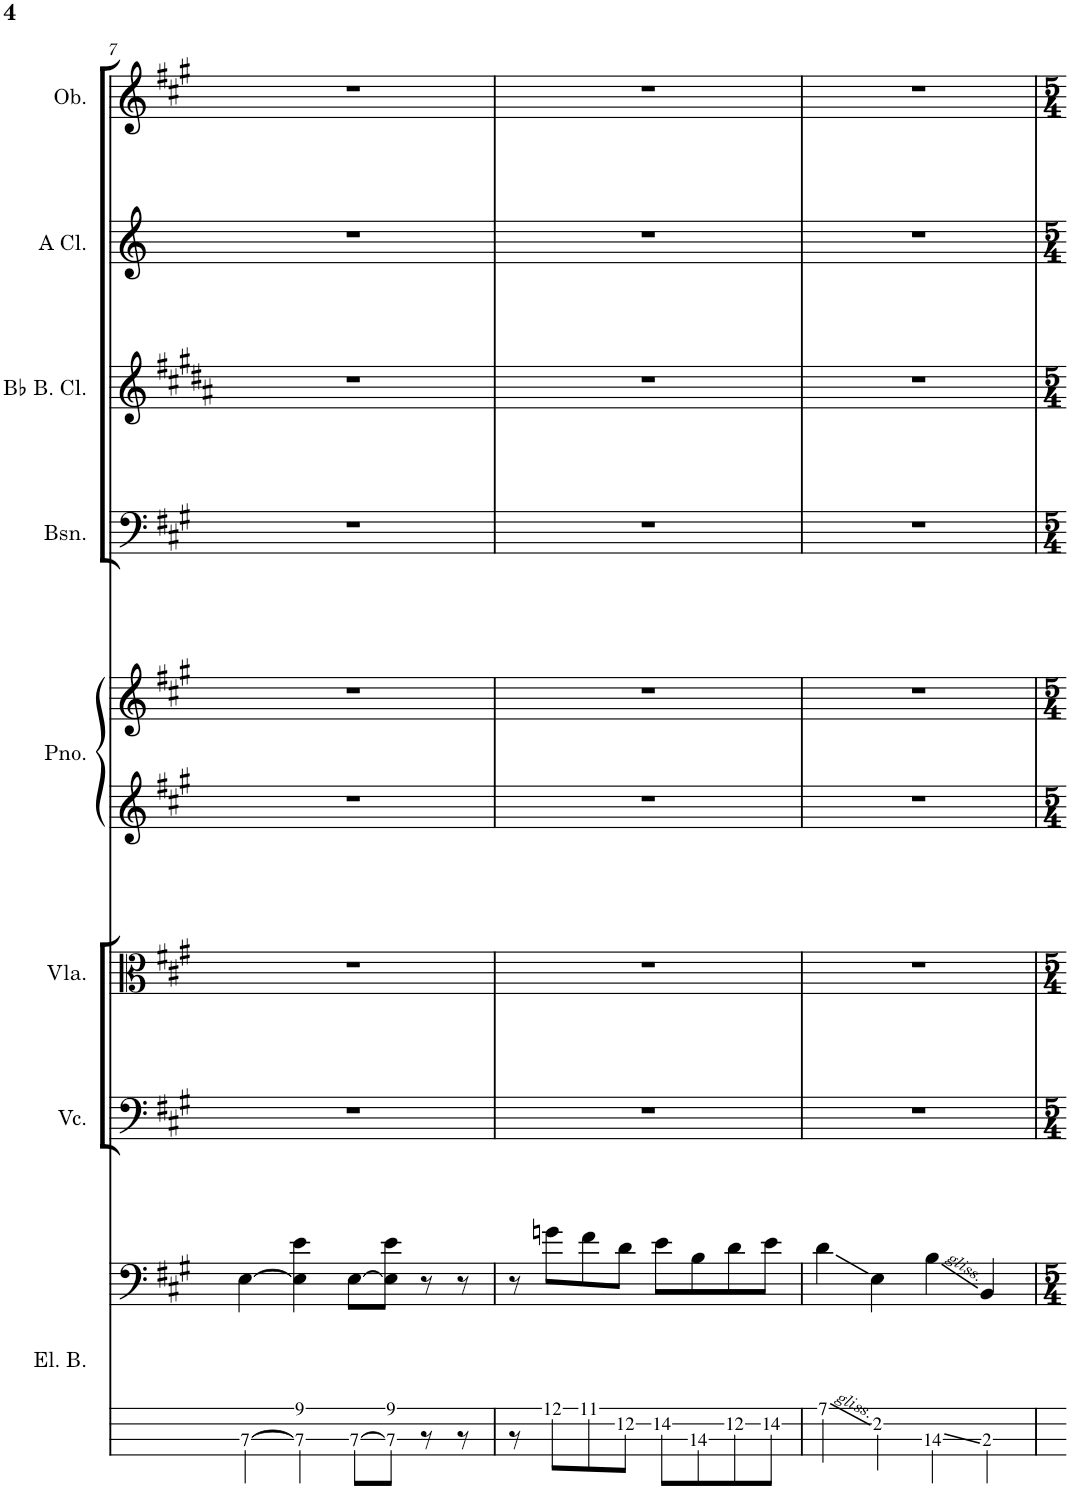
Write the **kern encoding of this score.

**kern	**kern	**kern	**kern	**kern	**kern	**kern	**kern	**kern	**kern
*part8	*part8	*part7	*part6	*part5	*part5	*part4	*part3	*part2	*part1
*staff10	*staff9	*staff8	*staff7	*staff6	*staff5	*staff4	*staff3	*staff2	*staff1
*I"Electric Bass	*	*I"Violoncello	*I"Viola	*I"Piano	*	*I"Bassoon	*I"Bb Bass Clarinet	*I"A Clarinet	*I"Oboe
*I'El. B.	*	*I'Vc.	*I'Vla.	*I'Pno.	*	*I'Bsn.	*I'Bb B. Cl.	*I'A Cl.	*I'Ob.
!!LO:PB:g=z
*	*clefF4	*clefF4	*clefC3	*clefG2	*clefG2	*clefF4	*clefG2	*clefG2	*clefG2
*Trd7c12	*Trd7c12	*	*	*	*	*	*Trd8c14	*Trd2c3	*
*k[f#c#g#]	*k[f#c#g#]	*k[f#c#g#]	*k[f#c#g#]	*k[f#c#g#]	*k[f#c#g#]	*k[f#c#g#]	*k[f#c#g#d#a#]	*k[]	*k[f#c#g#]
*M4/4	*M4/4	*M4/4	*M4/4	*M4/4	*M4/4	*M4/4	*M4/4	*M4/4	*M4/4
=7	=7	=7	=7	=7	=7	=7	=7	=7	=7
[4E\	[4E\	1r	1r	1r	1r	1r	1r	1r	1r
4E\] 4e\	4E\] 4e\	.	.	.	.	.	.	.	.
[8E\L	[8E\L	.	.	.	.	.	.	.	.
8E\] 8e\J	8E\] 8e\J	.	.	.	.	.	.	.	.
8r	8r	.	.	.	.	.	.	.	.
8r	8r	.	.	.	.	.	.	.	.
=8	=8	=8	=8	=8	=8	=8	=8	=8	=8
8r	8r	1r	1r	1r	1r	1r	1r	1r	1r
8g\L	8gn\L	.	.	.	.	.	.	.	.
8f#\	8f#\	.	.	.	.	.	.	.	.
8d\J	8d\J	.	.	.	.	.	.	.	.
8e\L	8e\L	.	.	.	.	.	.	.	.
8B\	8B\	.	.	.	.	.	.	.	.
8d\	8d\	.	.	.	.	.	.	.	.
8e\J	8e\J	.	.	.	.	.	.	.	.
=9	=9	=9	=9	=9	=9	=9	=9	=9	=9
4d\	4d\	1r	1r	1r	1r	1r	1r	1r	1r
4E\	4E\	.	.	.	.	.	.	.	.
4B\	4B\	.	.	.	.	.	.	.	.
4BB\	4BB/	.	.	.	.	.	.	.	.
=	=	=	=	=	=	=	=	=	=
*-	*-	*-	*-	*-	*-	*-	*-	*-	*-
